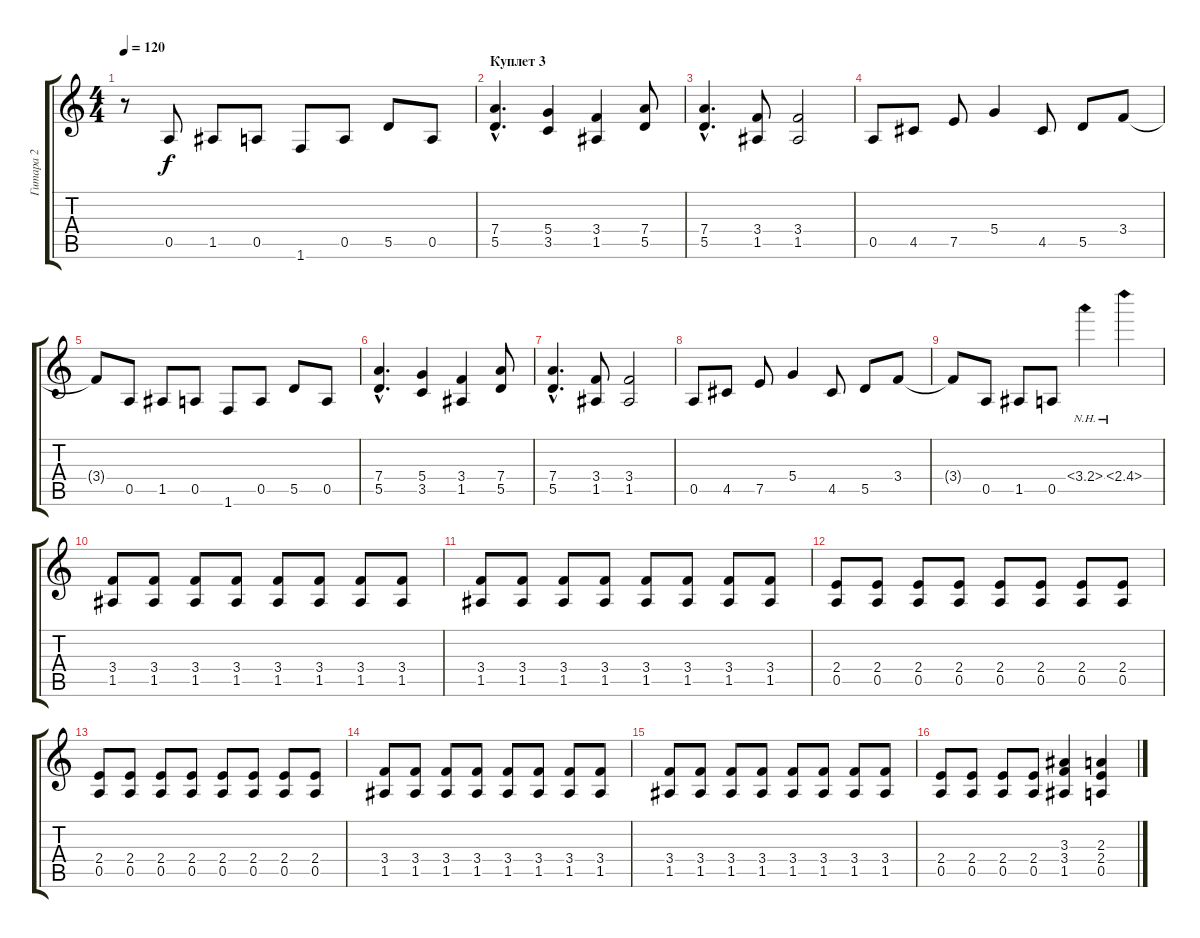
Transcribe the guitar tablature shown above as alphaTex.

\track ("Гитара 2" "Гитара 2") {instrument distortionguitar}
\staff {score tabs}
\tuning (E4 B3 G3 D3 A2 E2) {hide}
\ts (4 4)
\section ("" "")
\tempo 120
\clef g2
\ks c
r.8{dy f} 0.5.8 1.5.8 0.5.8 1.6.8 0.5.8 5.5.8 0.5.8 |
\section ("" "Куплет 3")
(7.4{hac} 5.5{hac}).4{d} (5.4 3.5).4 (3.4 1.5).4 (7.4 5.5).8 |
(7.4{hac} 5.5{hac}).4{d} (3.4 1.5).8 (3.4 1.5).2 |
0.5.8 4.5.8 7.5.8 5.4.4 4.5.8 5.5.8 3.4.8 |
3.4{t}.8 0.5.8 1.5.8 0.5.8 1.6.8 0.5.8 5.5.8 0.5.8 |
(7.4{hac} 5.5{hac}).4{d} (5.4 3.5).4 (3.4 1.5).4 (7.4 5.5).8 |
(7.4{hac} 5.5{hac}).4{d} (3.4 1.5).8 (3.4 1.5).2 |
0.5.8 4.5.8 7.5.8 5.4.4 4.5.8 5.5.8 3.4.8 |
3.4{t}.8 0.5.8 1.5.8 0.5.8 3.4{nh}.4 2.4{nh}.4 |
(3.4 1.5).8 (3.4 1.5).8 (3.4 1.5).8 (3.4 1.5).8 (3.4 1.5).8 (3.4 1.5).8 (3.4 1.5).8 (3.4 1.5).8 |
(3.4 1.5).8 (3.4 1.5).8 (3.4 1.5).8 (3.4 1.5).8 (3.4 1.5).8 (3.4 1.5).8 (3.4 1.5).8 (3.4 1.5).8 |
(2.4 0.5).8 (2.4 0.5).8 (2.4 0.5).8 (2.4 0.5).8 (2.4 0.5).8 (2.4 0.5).8 (2.4 0.5).8 (2.4 0.5).8 |
(2.4 0.5).8 (2.4 0.5).8 (2.4 0.5).8 (2.4 0.5).8 (2.4 0.5).8 (2.4 0.5).8 (2.4 0.5).8 (2.4 0.5).8 |
(3.4 1.5).8 (3.4 1.5).8 (3.4 1.5).8 (3.4 1.5).8 (3.4 1.5).8 (3.4 1.5).8 (3.4 1.5).8 (3.4 1.5).8 |
(3.4 1.5).8 (3.4 1.5).8 (3.4 1.5).8 (3.4 1.5).8 (3.4 1.5).8 (3.4 1.5).8 (3.4 1.5).8 (3.4 1.5).8 |
(2.4 0.5).8 (2.4 0.5).8 (2.4 0.5).8 (2.4 0.5).8 (3.3 3.4 1.5).4 (2.3 2.4 0.5).4
